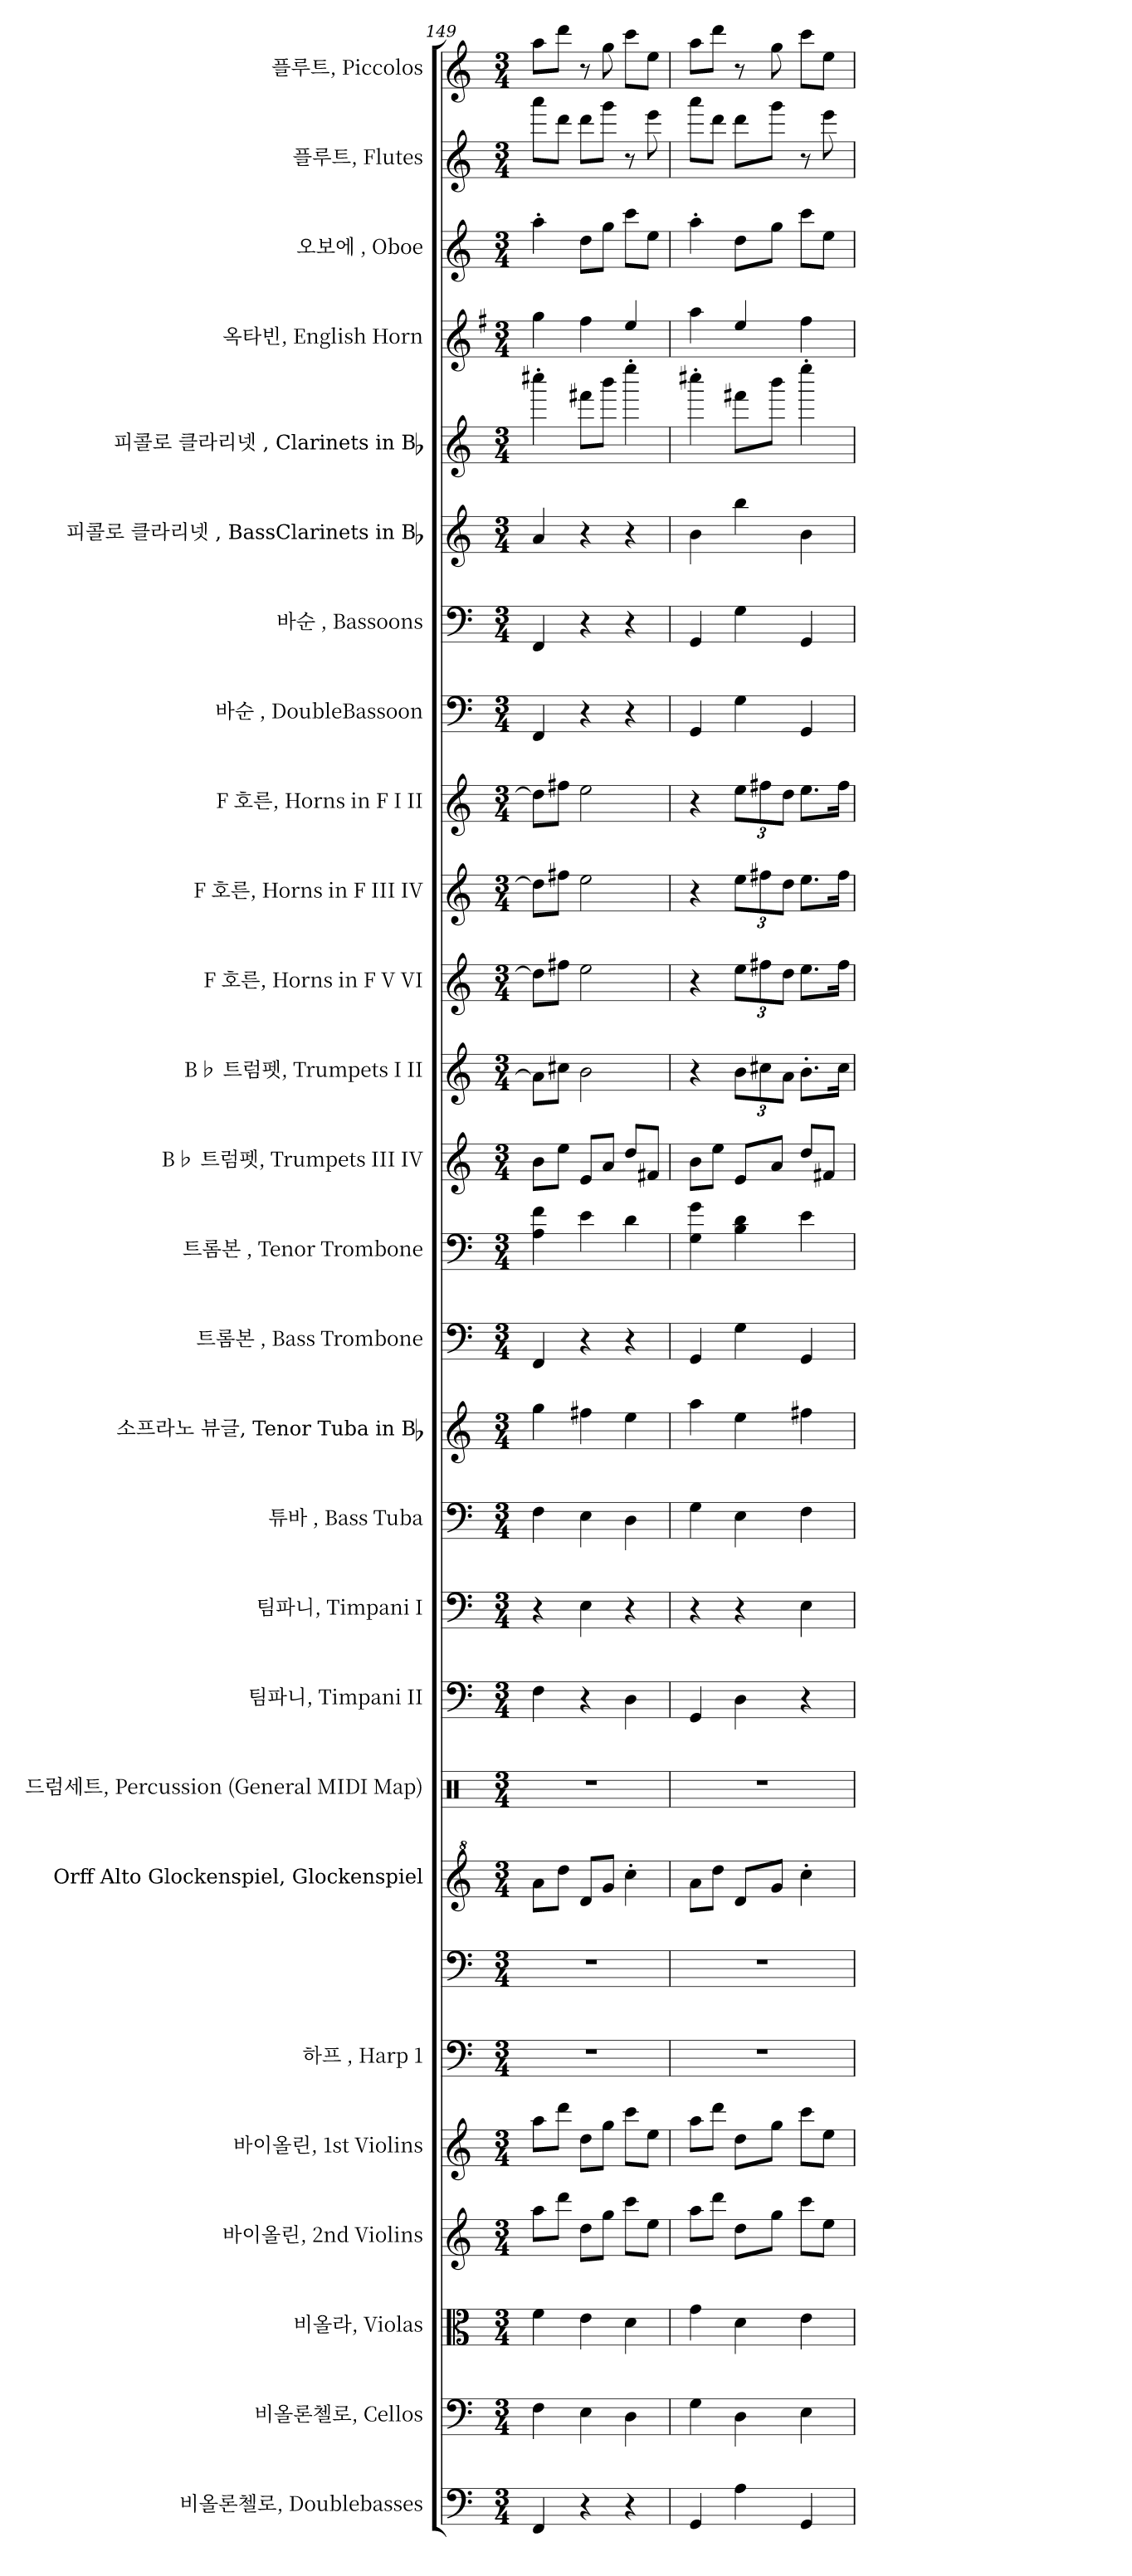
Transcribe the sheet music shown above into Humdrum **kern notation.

**kern	**kern	**kern	**kern	**kern	**kern	**kern	**kern	**kern	**kern	**kern	**kern	**kern	**kern	**kern	**kern	**kern	**kern	**kern	**kern	**kern	**kern	**kern	**kern	**kern	**kern	**kern	**kern
*part27	*part26	*part25	*part24	*part23	*part22	*part22	*part21	*part20	*part19	*part18	*part17	*part16	*part15	*part14	*part13	*part12	*part11	*part10	*part9	*part8	*part7	*part6	*part5	*part4	*part3	*part2	*part1
*staff28	*staff27	*staff26	*staff25	*staff24	*staff23	*staff22	*staff21	*staff20	*staff19	*staff18	*staff17	*staff16	*staff15	*staff14	*staff13	*staff12	*staff11	*staff10	*staff9	*staff8	*staff7	*staff6	*staff5	*staff4	*staff3	*staff2	*staff1
*I"비올론첼로, Doublebasses	*I"비올론첼로, Cellos	*I"비올라, Violas	*I"바이올린, 2nd Violins	*I"바이올린, 1st Violins	*I"하프 , Harp 1	*	*I"Orff Alto Glockenspiel, Glockenspiel	*I"드럼세트, Percussion (General MIDI Map)	*I"팀파니, Timpani II	*I"팀파니, Timpani I	*I"튜바 , Bass Tuba	*I"소프라노 뷰글, Tenor Tuba in Bb	*I"트롬본 , Bass Trombone	*I"트롬본 , Tenor Trombone	*I"B♭ 트럼펫, Trumpets III IV	*I"B♭ 트럼펫, Trumpets I II	*I"F 호른, Horns in F  V  VI	*I"F 호른, Horns in F III IV	*I"F 호른, Horns in F  I  II	*I"바순 , DoubleBassoon	*I"바순 , Bassoons	*I"피콜로 클라리넷 , BassClarinets in Bb	*I"피콜로 클라리넷 , Clarinets in Bb	*I"옥타빈, English Horn	*I"오보에 , Oboe	*I"플루트, Flutes	*I"플루트, Piccolos
*	*	*I'Vlas.	*I'Vlns.	*I'Vlns.	*I'Hrp.	*	*I'O. A. Glk.	*	*I'Timp.	*I'Timp.	*I'Tba.	*	*I'Tbn.	*I'Tbn.	*I'B♭ Tpt.	*I'B♭ Tpt.	*I'F Hn.	*I'F Hn.	*I'F Hn.	*	*I'Bsn.	*	*	*	*I'Ob.	*I'Fl.	*
*clefF4	*clefF4	*clefC3	*clefG2	*clefG2	*clefF4	*clefF4	*clefG^2	*clefX	*clefF4	*clefF4	*clefF4	*clefG2	*clefF4	*clefF4	*clefG2	*clefG2	*clefG2	*clefG2	*clefG2	*clefF4	*clefF4	*clefG2	*clefG2	*clefG2	*clefG2	*clefG2	*clefG2
*	*	*	*	*	*	*	*	*	*	*	*	*	*	*	*ITrd1c2	*ITrd1c2	*ITrd4c7	*ITrd4c7	*ITrd4c7	*	*	*ITrd-5c-8	*ITrd-5c-8	*ITrd4c7	*	*	*
*k[]	*k[]	*k[]	*k[]	*k[]	*k[]	*k[]	*k[]	*k[]	*k[]	*k[]	*k[]	*k[]	*k[]	*k[]	*k[b-e-]	*k[b-e-]	*k[b-]	*k[b-]	*k[b-]	*k[]	*k[]	*k[b-e-a-d-]	*k[b-e-a-d-]	*k[]	*k[]	*k[]	*k[]
*M3/4	*M3/4	*M3/4	*M3/4	*M3/4	*M3/4	*M3/4	*M3/4	*M3/4	*M3/4	*M3/4	*M3/4	*M3/4	*M3/4	*M3/4	*M3/4	*M3/4	*M3/4	*M3/4	*M3/4	*M3/4	*M3/4	*M3/4	*M3/4	*M3/4	*M3/4	*M3/4	*M3/4
=149	=149	=149	=149	=149	=149	=149	=149	=149	=149	=149	=149	=149	=149	=149	=149	=149	=149	=149	=149	=149	=149	=149	=149	=149	=149	=149	=149
4FF/	4F\	4f\	8aa\L	8aa\L	2.r	2.r	8aa\L	2.r	4F\	4r	4F\	4gg\	4FF/	4A\ 4f\	8a\L	8g\L]	8g\L]	8g\L]	8g\L]	4FF/	4FF/	4ff/	4aaaan'\	4cc\	4aa'\	8aaa\L	8aa\L
.	.	.	8ddd\J	8ddd\J	.	.	8ddd\J	.	.	.	.	.	.	.	8dd\J	8bn\J	8bn\J	8bn\J	8bn\J	.	.	.	.	.	.	8ddd\J	8ddd\J
4r	4E\	4e\	8dd\L	8dd\L	.	.	8dd/L	.	4r	4E\	4E\	4ff#X\	4r	4e\	8d/L	2a\	2a\	2a\	2a\	4r	4r	4r	8ddddn\L	4b\	8dd\L	8ddd\L	8r
.	.	.	8gg\J	8gg\J	.	.	8gg/J	.	.	.	.	.	.	.	8g/J	.	.	.	.	.	.	.	8gggg\J	.	8gg\J	8ggg\J	8gg\
4r	4D\	4d\	8ccc\L	8ccc\L	.	.	4ccc'\	.	4D\	4r	4D\	4ee\	4r	4d\	8cc/L	.	.	.	.	4r	4r	4r	4ccccc'\	4a/	8ccc\L	8r	8ccc\L
.	.	.	8ee\J	8ee\J	.	.	.	.	.	.	.	.	.	.	8en/J	.	.	.	.	.	.	.	.	.	8ee\J	8eee\	8ee\J
!!LO:PB:g=z
=150	=150	=150	=150	=150	=150	=150	=150	=150	=150	=150	=150	=150	=150	=150	=150	=150	=150	=150	=150	=150	=150	=150	=150	=150	=150	=150	=150
4GG/	4G\	4g\	8aa\L	8aa\L	2.r	2.r	8aa\L	2.r	4GG/	4r	4G\	4aa\	4GG/	4G\ 4g\	8a\L	4r	4r	4r	4r	4GG/	4GG/	4gg\	4aaaan'\	4dd\	4aa'\	8aaa\L	8aa\L
.	.	.	8ddd\J	8ddd\J	.	.	8ddd\J	.	.	.	.	.	.	.	8dd\J	.	.	.	.	.	.	.	.	.	.	8ddd\J	8ddd\J
*	*	*	*	*	*	*	*	*	*	*	*	*	*	*	*	*Xbrackettup	*Xbrackettup	*Xbrackettup	*Xbrackettup	*	*	*	*	*	*	*	*
4A\	4D\	4d\	8dd\L	8dd\L	.	.	8dd/L	.	4D\	4r	4E\	4ee\	4G\	4B\ 4d\	8d/L	12a\L	12a\L	12a\L	12a\L	4G\	4G\	4ggg\	8ddddn\L	4a/	8dd\L	8ddd\L	8r
.	.	.	.	.	.	.	.	.	.	.	.	.	.	.	.	12bn\	12bn\	12bn\	12bn\	.	.	.	.	.	.	.	.
.	.	.	8gg\J	8gg\J	.	.	8gg/J	.	.	.	.	.	.	.	8g/J	.	.	.	.	.	.	.	8gggg\J	.	8gg\J	8ggg\J	8gg\
.	.	.	.	.	.	.	.	.	.	.	.	.	.	.	.	12g\J	12g\J	12g\J	12g\J	.	.	.	.	.	.	.	.
4GG/	4E\	4e\	8ccc\L	8ccc\L	.	.	4ccc'\	.	4r	4E\	4F\	4ff#X\	4GG/	4e\	8cc/L	8.a'\L	8.a\L	8.a\L	8.a\L	4GG/	4GG/	4gg\	4ccccc'\	4b\	8ccc\L	8r	8ccc\L
.	.	.	8ee\J	8ee\J	.	.	.	.	.	.	.	.	.	.	8en/J	.	.	.	.	.	.	.	.	.	8ee\J	8eee\	8ee\J
.	.	.	.	.	.	.	.	.	.	.	.	.	.	.	.	16b\Jk	16b\Jk	16b\Jk	16b\Jk	.	.	.	.	.	.	.	.
=	=	=	=	=	=	=	=	=	=	=	=	=	=	=	=	=	=	=	=	=	=	=	=	=	=	=	=
*-	*-	*-	*-	*-	*-	*-	*-	*-	*-	*-	*-	*-	*-	*-	*-	*-	*-	*-	*-	*-	*-	*-	*-	*-	*-	*-	*-
